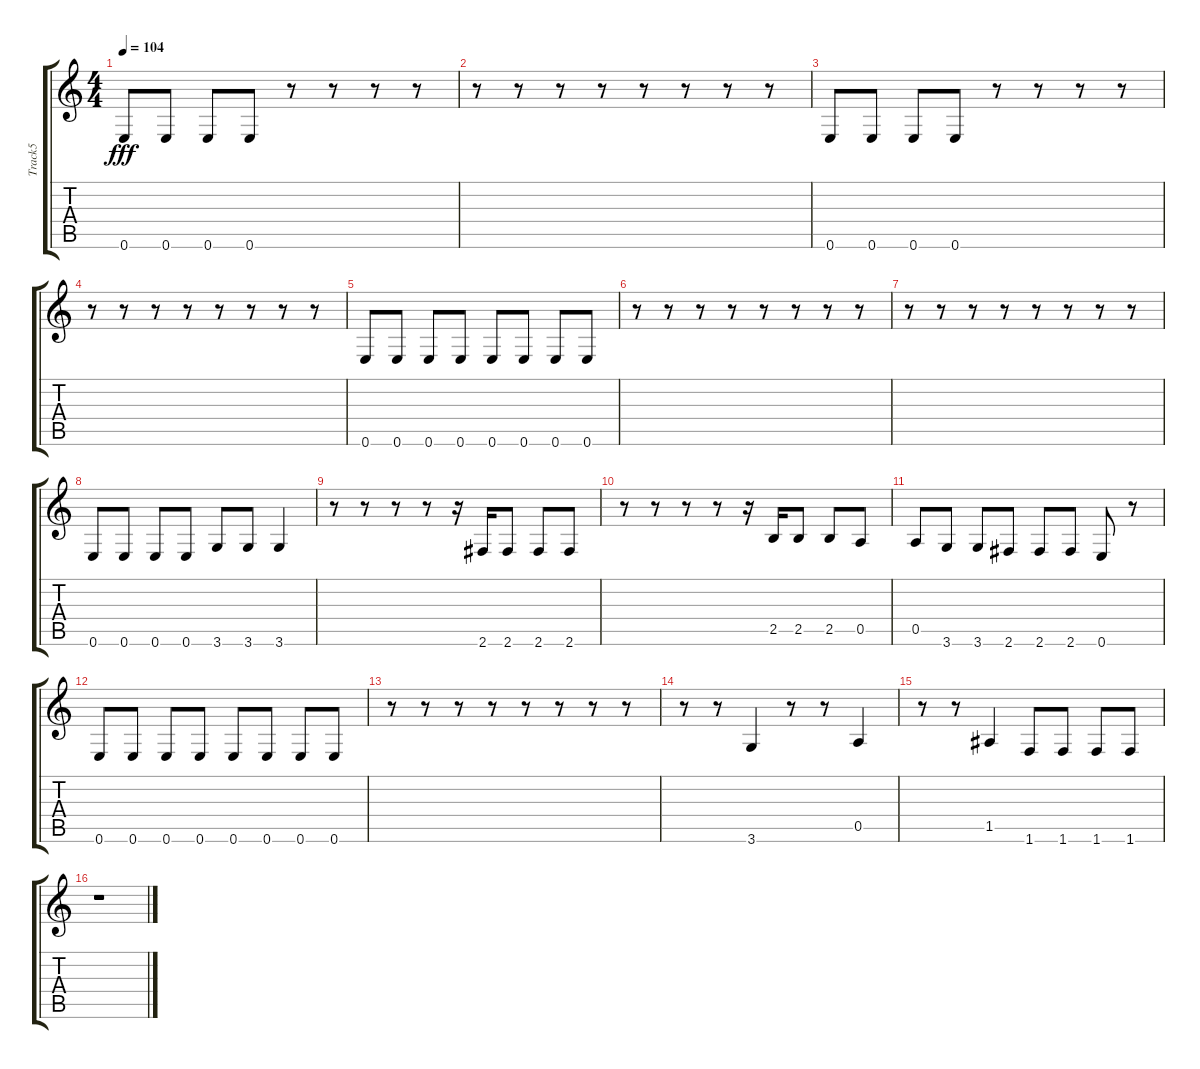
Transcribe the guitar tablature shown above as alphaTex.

\track ("Track5" "Track5") {instrument electricbassfinger}
\staff {score tabs}
\tuning (E4 B3 G3 D3 A2 E2) {hide}
\ts (4 4)
\tempo 104
\clef g2
\ks c
0.6.8{dy fff} 0.6.8 0.6.8 0.6.8 r.8 r.8 r.8 r.8 |
r.8 r.8 r.8 r.8 r.8 r.8 r.8 r.8 |
0.6.8 0.6.8 0.6.8 0.6.8 r.8 r.8 r.8 r.8 |
r.8 r.8 r.8 r.8 r.8 r.8 r.8 r.8 |
0.6.8 0.6.8 0.6.8 0.6.8 0.6.8 0.6.8 0.6.8 0.6.8 |
r.8 r.8 r.8 r.8 r.8 r.8 r.8 r.8 |
r.8 r.8 r.8 r.8 r.8 r.8 r.8 r.8 |
0.6.8 0.6.8 0.6.8 0.6.8 3.6.8 3.6.8 3.6.4 |
r.8 r.8 r.8 r.8 r.16 2.6.16 2.6.8 2.6.8 2.6.8 |
r.8 r.8 r.8 r.8 r.16 2.5.16 2.5.8 2.5.8 0.5.8 |
0.5.8 3.6.8 3.6.8 2.6.8 2.6.8 2.6.8 0.6.8 r.8 |
0.6.8 0.6.8 0.6.8 0.6.8 0.6.8 0.6.8 0.6.8 0.6.8 |
r.8 r.8 r.8 r.8 r.8 r.8 r.8 r.8 |
r.8 r.8 3.6.4 r.8 r.8 0.5.4 |
r.8 r.8 1.5.4 1.6.8 1.6.8 1.6.8 1.6.8 |
r.1
